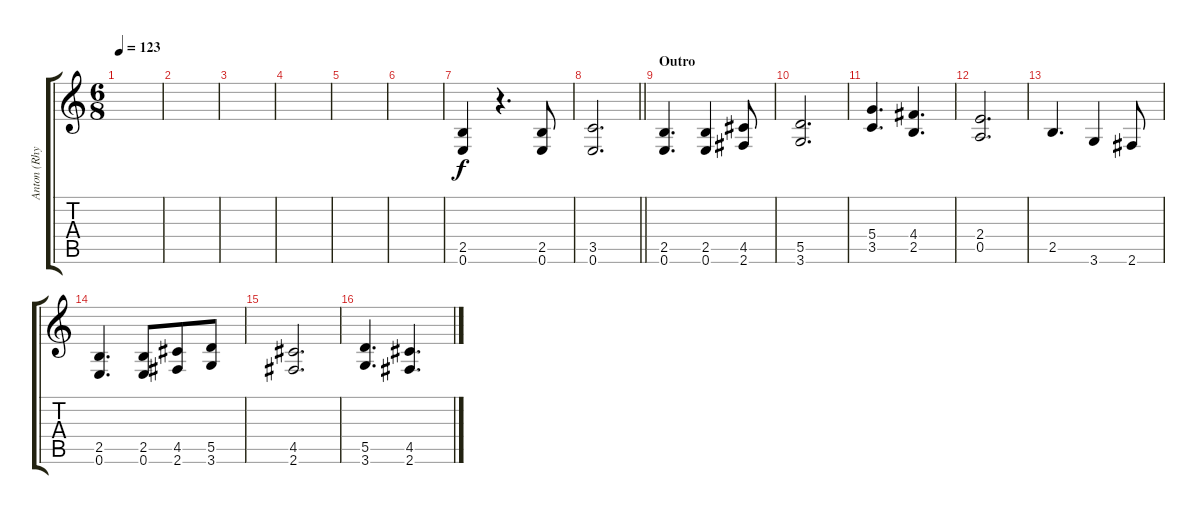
\track ("Anton (Rhythm Guitar)" "Anton (Rhy") {instrument distortionguitar}
\staff {score tabs}
\tuning (E4 B3 G3 D3 A2 E2) {hide}
\ts (6 8)
\tempo 123
\clef g2
\ks c
|
|
|
|
|
|
(2.5 0.6).4 r.4{d} (2.5 0.6).8 |
\barLineRight lightlight
(3.5 0.6).2{d volume 0} |
\section ("" "Outro")
(2.5 0.6).4{d volume 16} (2.5 0.6).4 (4.5 2.6).8 |
(5.5 3.6).2{d} |
(5.4 3.5).4{d} (4.4 2.5).4{d} |
(2.4 0.5).2{d} |
2.5.4{d} 3.6.4 2.6.8 |
(2.5 0.6).4{d} (2.5 0.6).8 (4.5 2.6).8 (5.5 3.6).8 |
(4.5 2.6).2{d} |
(5.5 3.6).4{d} (4.5 2.6).4{d}
